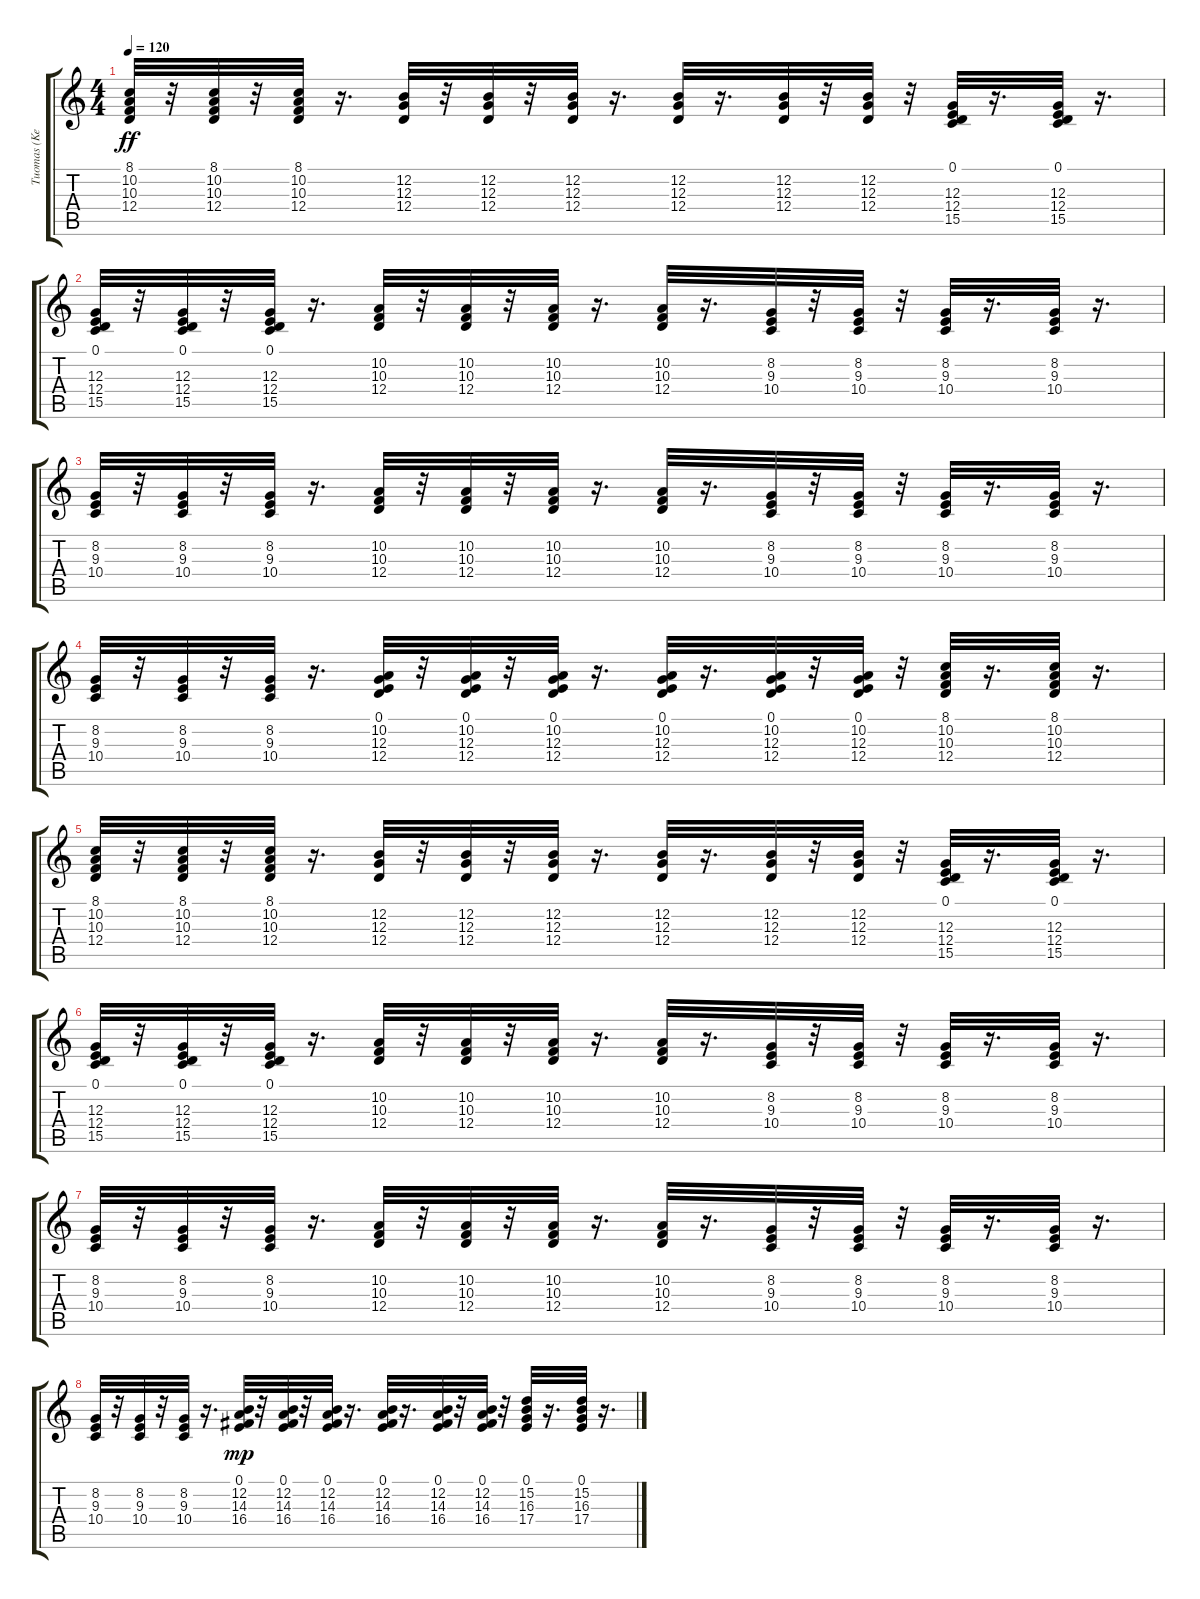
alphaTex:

\track ("Tuomas (Keyboards)" "Tuomas (Ke") {instrument stringensemble1}
\staff {score tabs}
\tuning (E4 B3 G3 D3 A2 E2) {hide}
\ts (4 4)
\tempo 120
\clef g2
\ks c
(8.1 10.2 10.3 12.4).32{dy ff} r.32 (8.1 10.2 10.3 12.4).32 r.32 (8.1 10.2 10.3 12.4).32 r.16{d} (12.2 12.3 12.4).32 r.32 (12.2 12.3 12.4).32 r.32 (12.2 12.3 12.4).32 r.16{d} (12.2 12.3 12.4).32 r.16{d} (12.2 12.3 12.4).32 r.32 (12.2 12.3 12.4).32 r.32 (0.1 12.3 12.4 15.5).32 r.16{d} (0.1 12.3 12.4 15.5).32 r.16{d} |
(0.1 12.3 12.4 15.5).32 r.32 (0.1 12.3 12.4 15.5).32 r.32 (0.1 12.3 12.4 15.5).32 r.16{d} (10.2 10.3 12.4).32 r.32 (10.2 10.3 12.4).32 r.32 (10.2 10.3 12.4).32 r.16{d} (10.2 10.3 12.4).32 r.16{d} (8.2 9.3 10.4).32 r.32 (8.2 9.3 10.4).32 r.32 (8.2 9.3 10.4).32 r.16{d} (8.2 9.3 10.4).32 r.16{d} |
(8.2 9.3 10.4).32 r.32 (8.2 9.3 10.4).32 r.32 (8.2 9.3 10.4).32 r.16{d} (10.2 10.3 12.4).32 r.32 (10.2 10.3 12.4).32 r.32 (10.2 10.3 12.4).32 r.16{d} (10.2 10.3 12.4).32 r.16{d} (8.2 9.3 10.4).32 r.32 (8.2 9.3 10.4).32 r.32 (8.2 9.3 10.4).32 r.16{d} (8.2 9.3 10.4).32 r.16{d} |
(8.2 9.3 10.4).32 r.32 (8.2 9.3 10.4).32 r.32 (8.2 9.3 10.4).32 r.16{d} (0.1 10.2 12.3 12.4).32 r.32 (0.1 10.2 12.3 12.4).32 r.32 (0.1 10.2 12.3 12.4).32 r.16{d} (0.1 10.2 12.3 12.4).32 r.16{d} (0.1 10.2 12.3 12.4).32 r.32 (0.1 10.2 12.3 12.4).32 r.32 (8.1 10.2 10.3 12.4).32 r.16{d} (8.1 10.2 10.3 12.4).32 r.16{d} |
(8.1 10.2 10.3 12.4).32 r.32 (8.1 10.2 10.3 12.4).32 r.32 (8.1 10.2 10.3 12.4).32 r.16{d} (12.2 12.3 12.4).32 r.32 (12.2 12.3 12.4).32 r.32 (12.2 12.3 12.4).32 r.16{d} (12.2 12.3 12.4).32 r.16{d} (12.2 12.3 12.4).32 r.32 (12.2 12.3 12.4).32 r.32 (0.1 12.3 12.4 15.5).32 r.16{d} (0.1 12.3 12.4 15.5).32 r.16{d} |
(0.1 12.3 12.4 15.5).32 r.32 (0.1 12.3 12.4 15.5).32 r.32 (0.1 12.3 12.4 15.5).32 r.16{d} (10.2 10.3 12.4).32 r.32 (10.2 10.3 12.4).32 r.32 (10.2 10.3 12.4).32 r.16{d} (10.2 10.3 12.4).32 r.16{d} (8.2 9.3 10.4).32 r.32 (8.2 9.3 10.4).32 r.32 (8.2 9.3 10.4).32 r.16{d} (8.2 9.3 10.4).32 r.16{d} |
(8.2 9.3 10.4).32 r.32 (8.2 9.3 10.4).32 r.32 (8.2 9.3 10.4).32 r.16{d} (10.2 10.3 12.4).32 r.32 (10.2 10.3 12.4).32 r.32 (10.2 10.3 12.4).32 r.16{d} (10.2 10.3 12.4).32 r.16{d} (8.2 9.3 10.4).32 r.32 (8.2 9.3 10.4).32 r.32 (8.2 9.3 10.4).32 r.16{d} (8.2 9.3 10.4).32 r.16{d} |
(8.2 9.3 10.4).32 r.32 (8.2 9.3 10.4).32 r.32 (8.2 9.3 10.4).32 r.16{d} (0.1 12.2 14.3 16.4).32{dy mp} r.32 (0.1 12.2 14.3 16.4).32 r.32 (0.1 12.2 14.3 16.4).32 r.16{d} (0.1 12.2 14.3 16.4).32 r.16{d} (0.1 12.2 14.3 16.4).32 r.32 (0.1 12.2 14.3 16.4).32 r.32 (0.1 15.2 16.3 17.4).32 r.16{d} (0.1 15.2 16.3 17.4).32 r.16{d}
